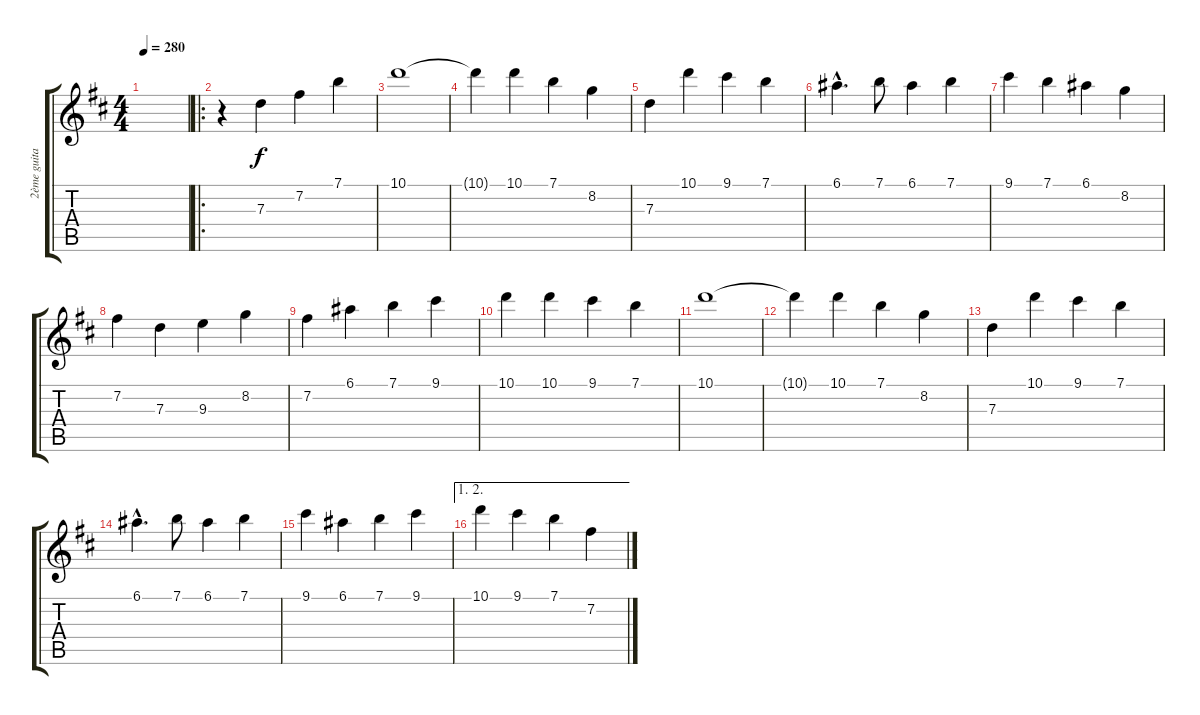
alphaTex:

\track ("2ème guitare" "2ème guita") {instrument electricguitarjazz}
\staff {score tabs}
\tuning (E4 B3 G3 D3 A2 E2) {hide}
\ts (4 4)
\tempo 280
\clef g2
\ks bminor
|
\ro
r.4 7.3.4 7.2.4 7.1.4 |
10.1.1 |
10.1{t}.4 10.1.4 7.1.4 8.2.4 |
7.3.4 10.1.4 9.1.4 7.1.4 |
6.1{hac}.4{d} 7.1.8 6.1.4 7.1.4 |
9.1.4 7.1.4 6.1.4 8.2.4 |
7.2.4 7.3.4 9.3.4 8.2.4 |
7.2.4 6.1.4 7.1.4 9.1.4 |
10.1.4 10.1.4 9.1.4 7.1.4 |
10.1.1 |
10.1{t}.4 10.1.4 7.1.4 8.2.4 |
7.3.4 10.1.4 9.1.4 7.1.4 |
6.1{hac}.4{d} 7.1.8 6.1.4 7.1.4 |
9.1.4 6.1.4 7.1.4 9.1.4 |
\ae (1 2)
10.1.4 9.1.4 7.1.4 7.2.4
